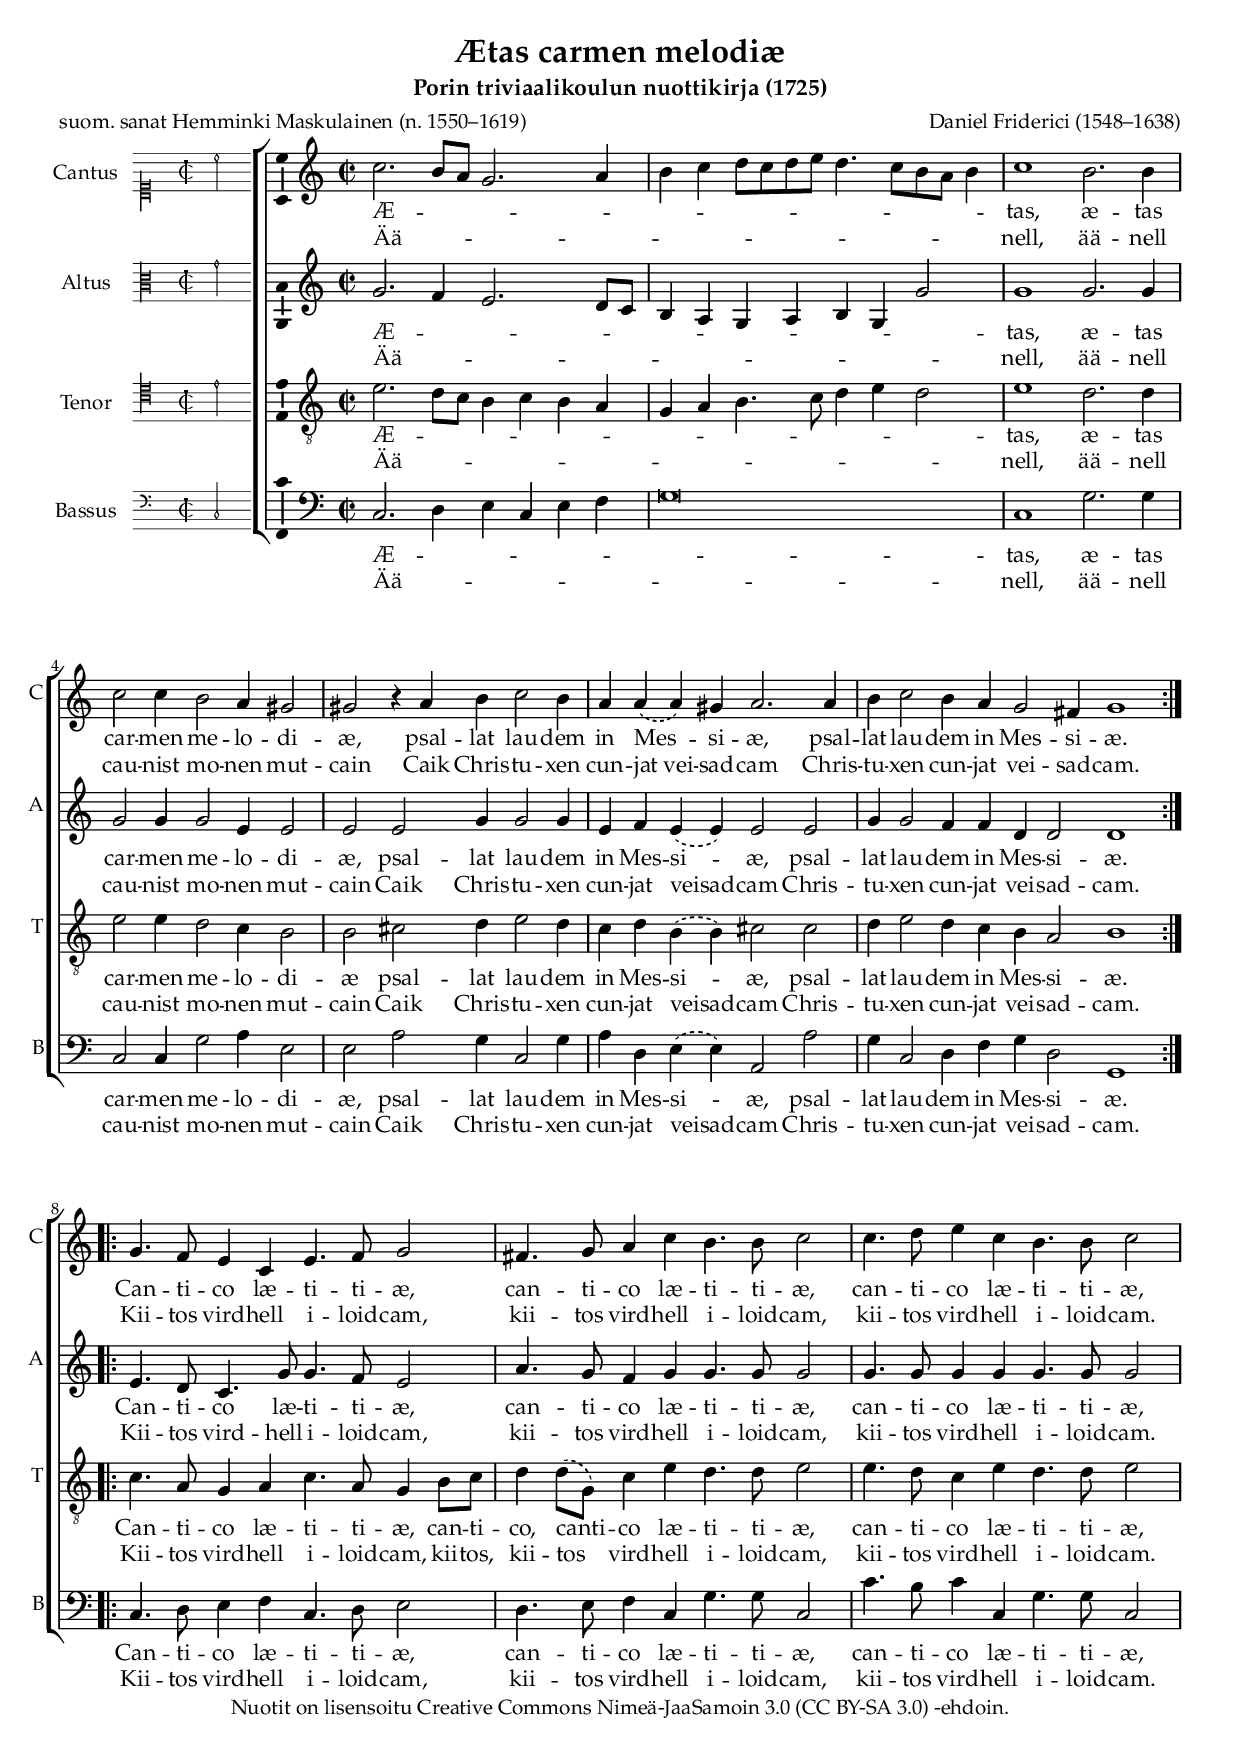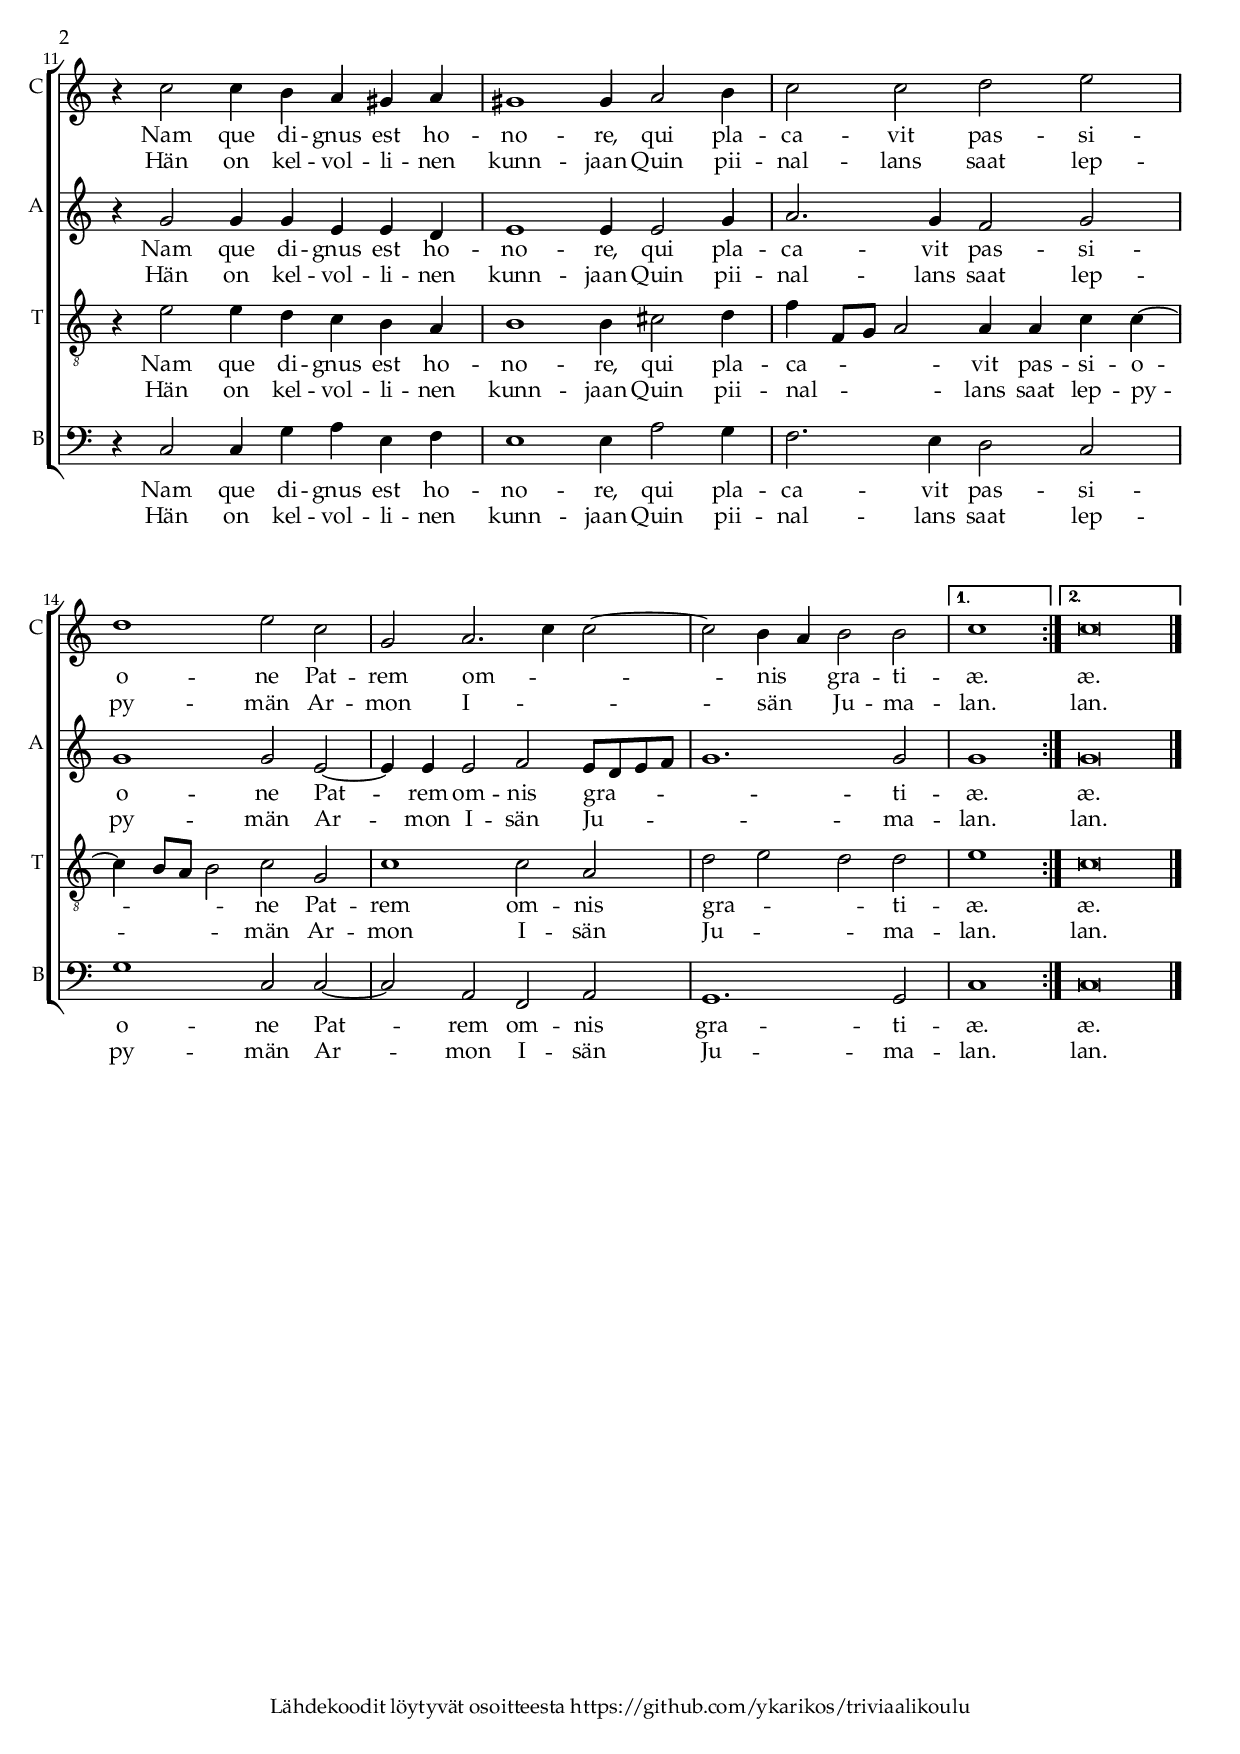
\version "2.19.49"
\include "suomi.ly"

#(set-global-staff-size 18)

global = {
%  \numericTimeSignature
  \time 2/2
	\set Timing.measureLength = #(ly:make-moment 4/2)
%  \autoBeamOff
  \key c \major
  \set Staff.midiInstrument = #"voice oohs"
	\omit Slur
}


SopranoMusic = \relative c'' {
  \set Staff.instrumentName = #"Cantus"
  \set Staff.shortInstrumentName = "C"

	\incipit { \clef "mensural-c1" \key c \major \time 2/2 c''2 }
	\repeat volta 2 {
		c2.( h8 a g2. a4 | h c d8 c d e d4. c8 h a h4) |
		c1 h2. h4 | c2 c4 h2 a4 gis2 | gis r4 a h c2 h4 |
		\undo \omit Slur
		a \slurDashed a( a) gis a2. a4 |
		\set Timing.measureLength = #(ly:make-moment 6/2)
		h c2 h4 a g2 fis4 g1 |
	}
	\repeat volta 2 {
		\set Timing.measureLength = #(ly:make-moment 4/2)
		g4. f8 e4 c e4. f8 g2 | fis4. g8 a4 c h4. h8 c2 |
		c4. d8 e4 c h4. h8 c2 |
		r4 c2 c4 h a gis a | gis1 gis4 a2 h4 | c2 c d e |
		\omit Slur
		d1 e2 c | g \slurSolid a2.( c4 c2~ | c) h4( a) h2 h |
	}
	\alternative {
		{
			\set Timing.measureLength = #(ly:make-moment 2/2)
			c1 |
		}
		{
			\set Timing.measureLength = #(ly:make-moment 4/2)
			c\breve \bar "|."
		}
	}
}

stanzaOneLyrics = \lyricmode {
	Æ -- tas, æ -- tas car -- men me -- lo -- di -- æ,
	psal -- lat lau -- dem in Mes -- si -- æ,
    psal -- lat lau -- dem in Mes -- si -- æ.
	Can -- ti -- co læ -- ti -- ti -- æ,
	can -- ti -- co læ -- ti -- ti -- æ,
	can -- ti -- co læ -- ti -- ti -- æ,
	Nam que di -- gnus est ho -- no -- re,
	qui pla -- ca -- vit pas -- si -- o -- ne
	Pat -- rem om -- nis gra -- ti -- æ. æ.
}

stanzaOneLyricsTenor = \lyricmode {
	Æ -- tas, æ -- tas car -- men me -- lo -- di -- æ
	psal -- lat lau -- dem in Mes -- si -- æ,
    psal -- lat lau -- dem in Mes -- si -- æ.
	Can -- ti -- co læ -- ti -- ti -- æ,
	can -- ti -- co, canti -- co læ -- ti -- ti -- æ,
	can -- ti -- co læ -- ti -- ti -- æ,
	Nam que di -- gnus est ho -- no -- re,
	qui pla -- ca -- vit pas -- si -- o -- ne
	Pat -- rem om -- nis gra -- ti -- æ. æ.
}

stanzaTwoLyrics = \lyricmode {
	Ää -- nell, ää -- nell cau -- nist mo -- nen mut -- cain
	Caik Chris -- tu -- xen cun -- jat veisad -- cam
	Chris -- tu -- xen cun -- jat vei -- sad -- cam.
	Kii -- tos vird -- hell i -- loid -- cam,
	kii -- tos vird -- hell i -- loid -- cam,
	kii -- tos vird -- hell i -- loid -- cam.
	Hän on kel -- vol -- li -- nen kunn -- jaan
	Quin pii -- nal -- lans saat lep -- py -- män
	Ar -- mon I -- sän Ju -- ma -- lan. lan.
}

stanzaTwoLyricsSoprano = \lyricmode {
	Ää -- nell, ää -- nell cau -- nist mo -- nen mut -- cain
	Caik Chris -- tu -- xen cun -- jat_vei -- sad -- cam
	Chris -- tu -- xen cun -- jat vei -- sad -- cam.
	Kii -- tos vird -- hell i -- loid -- cam,
	kii -- tos vird -- hell i -- loid -- cam,
	kii -- tos vird -- hell i -- loid -- cam.
	Hän on kel -- vol -- li -- nen kunn -- jaan
	Quin pii -- nal -- lans saat lep -- py -- män
	Ar -- mon I -- sän Ju -- ma -- lan. lan.
}

stanzaTwoLyricsTenor = \lyricmode {
	Ää -- nell, ää -- nell cau -- nist mo -- nen mut -- cain
	Caik Chris -- tu -- xen cun -- jat veisad -- cam
	Chris -- tu -- xen cun -- jat vei -- sad -- cam.
	Kii -- tos vird -- hell i -- loid -- cam,
	kii -- tos, kii -- tos vird -- hell i -- loid -- cam,
	kii -- tos vird -- hell i -- loid -- cam.
	Hän on kel -- vol -- li -- nen kunn -- jaan
	Quin pii -- nal -- lans saat lep -- py -- män
	Ar -- mon I -- sän Ju -- ma -- lan. lan.
}

AltoMusic = \relative c'' {
  \set Staff.instrumentName = #"Altus"
  \set Staff.shortInstrumentName = "A"

	\incipit { \clef "mensural-c3" \key c \major \time 2/2 g'2 }
	\repeat volta 2 {
		g2.( f4 e2. d8 c | h4 a g a h g g'2) | g1 g2. g4 |
		g2 g4 g2 e4 e2 | e e g4 g2 g4 |
		\undo \omit Slur
		e f \slurDashed e( e) e2 e |
		\set Timing.measureLength = #(ly:make-moment 6/2)
		g4 g2 f4 f d d2 d1
	}
	\repeat volta 2 {
		\set Timing.measureLength = #(ly:make-moment 4/2)
		e4. d8 c4. g'8 g4. f8 e2 | a4. g8 f4 g g4. g8 g2 |
		g4. g8 g4 g g4. g8 g2 |
		r4 g2 g4 g e e d | e1 e4 e2 g4 | a2. g4 f2 g |
		\omit Slur
		g1 g2 e~ | e4 e e2 f \slurSolid e8( d e f | g1.) g2
	}
	\alternative {
		{
			\set Timing.measureLength = #(ly:make-moment 2/2)
			g1 |
		}
		{
			\set Timing.measureLength = #(ly:make-moment 4/2)
			g\breve \bar "|."
		}
	}
}

TenoreMusic = \relative c' {
  \set Staff.instrumentName = #"Tenor"
  \set Staff.shortInstrumentName = "T"

	\incipit { \clef "mensural-c4" \key c \major \time 2/2 e'2 }

	\clef "treble_8"
	\repeat volta 2 {
		e2.( d8 c h4 c h a | g a h4. c8 d4 e d2) |
		e1 d2. d4 | e2 e4 d2 c4 h2 | h2 cis d4 e2 d4 |
		\undo \omit Slur
		c4 d \slurDashed h( h) cis2 cis |
		\set Timing.measureLength = #(ly:make-moment 6/2)
		d4 e2 d4 c h a2 h1
	}
	\repeat volta 2 {
		\set Timing.measureLength = #(ly:make-moment 4/2)
		c4. a8 g4 a c4. a8 g4 h8 c |
		d4  \slurDashed d8( g,) c4 e d4. d8 e2 |
 		e4. d8 c4 e d4. d8 e2 |
		r4 e2 e4 d c h a | h1 h4 cis2 d4 |
		\omit Slur
		f( f,8 g a2) a4 a c c~( | c h8 a h2) c g |
		c1 c2 a | d( e d) d |
	}
	\alternative {
		{
			\set Timing.measureLength = #(ly:make-moment 2/2)
			e1 |
		}
		{
			\set Timing.measureLength = #(ly:make-moment 4/2)
			c\breve \bar "|."
		}
	}

}

BassMusic = \relative c {
  \set Staff.instrumentName = #"Bassus"
  \set Staff.shortInstrumentName = "B"

	\incipit { \clef "mensural-f" \key c \major \time 2/2 c2 }

	\clef bass
	\repeat volta 2 {
		c2.( d4 e c e f | g\breve) | c,1 g'2. g4 |
		c,2 c4 g'2 a4 e2 | e a g4 c,2 g'4 |
		\undo \omit Slur
		a d, \slurDashed e( e) a,2 a' |
		g4 c,2 d4 f g d2 g,1
	}
	\repeat volta 2 {
		\omit Slur
		c4. d8 e4 f c4. d8 e2 | d4. e8 f4 c g'4. g8 c,2 |
		c'4. h8 c4 c,4 g'4. g8 c,2 |
		r4 c2 c4 g' a e f | e1 e4 a2 g4 | f2. e4 d2 c |
		g'1 c,2 c~ | c a f a | g1. g2 |
	}
	\alternative {
		{
			\set Timing.measureLength = #(ly:make-moment 2/2)
			c1 |
		}
		{
			\set Timing.measureLength = #(ly:make-moment 4/2)
			c\breve \bar "|."
		}
	}
}

\include "aetas-carmen-melodiae.header.ily"

\score {
  \new ChoirStaff <<
    \new Staff <<
      \new Voice = "Soprano" {
		\global
        \SopranoMusic
      }
     \new Lyrics \lyricsto "Soprano" {
       \stanzaOneLyrics
     }
     \new Lyrics \lyricsto "Soprano" {
       \stanzaTwoLyricsSoprano
     }
    >>
    \new Staff <<
      \new Voice = "Alto" {
        \global
        \AltoMusic
      }
     \new Lyrics \lyricsto "Alto" {
       \stanzaOneLyrics
     }
     \new Lyrics \lyricsto "Alto" {
       \stanzaTwoLyrics
     }
    >>
    \new Staff <<
      \new Voice = "Tenore" {
        \global
        \TenoreMusic
      }
      \new Lyrics \lyricsto "Tenore" {
       \stanzaOneLyricsTenor
      }
      \new Lyrics \lyricsto "Tenore" {
       \stanzaTwoLyricsTenor
      }
    >>
    \new Staff <<
      \new Voice = "Bass" {
        \global
        \BassMusic
      }
      \new Lyrics \lyricsto "Bass" {
       \stanzaOneLyrics
      }
      \new Lyrics \lyricsto "Bass" {
       \stanzaTwoLyrics
      }
    >>
  >>
  \midi {
    \tempo 4 = 160
  }
  \layout {
    \context {
      \Voice
      \consists "Ambitus_engraver"
    }
    indent = 3.5\cm
    incipit-width = 2\cm
    \context {
     \Staff \RemoveEmptyStaves
    }
    \context {
     \Score
     \override VerticalAxisGroup.remove-first = ##t
    }
  }
}
